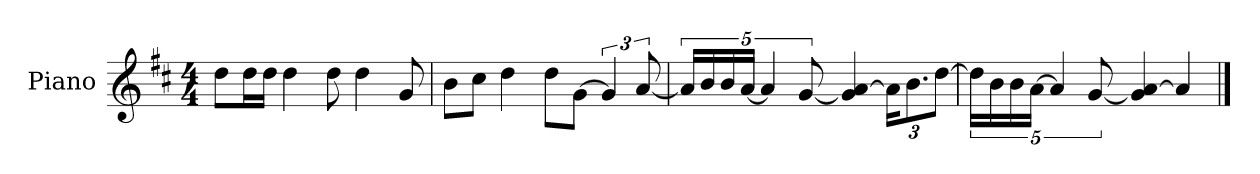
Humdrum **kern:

**kern
*part1
*staff1
*I"Piano
*I'P-no
*clefG2
*k[f#c#]
*M4/4
*MM90
=1
8dd\L
16dd\L
16dd\JJ
4dd\
8dd\
4dd\
8g/
=2
8b\L
8cc#\J
4dd\
8dd\L
[8g\J
6g/]
[12a/
=3
20a/LL]
20b/
20b/
[20a/JJ
5a/]
[10g/
4g/] [4a/
*Xbrackettup
24a\KL]
12.b\
[12dd\J
=4
*brackettup
20dd\LL]
20b\
20b\
[20a\JJ
5a/]
[10g/
4g/] [4a/
4a/]
==
*-
